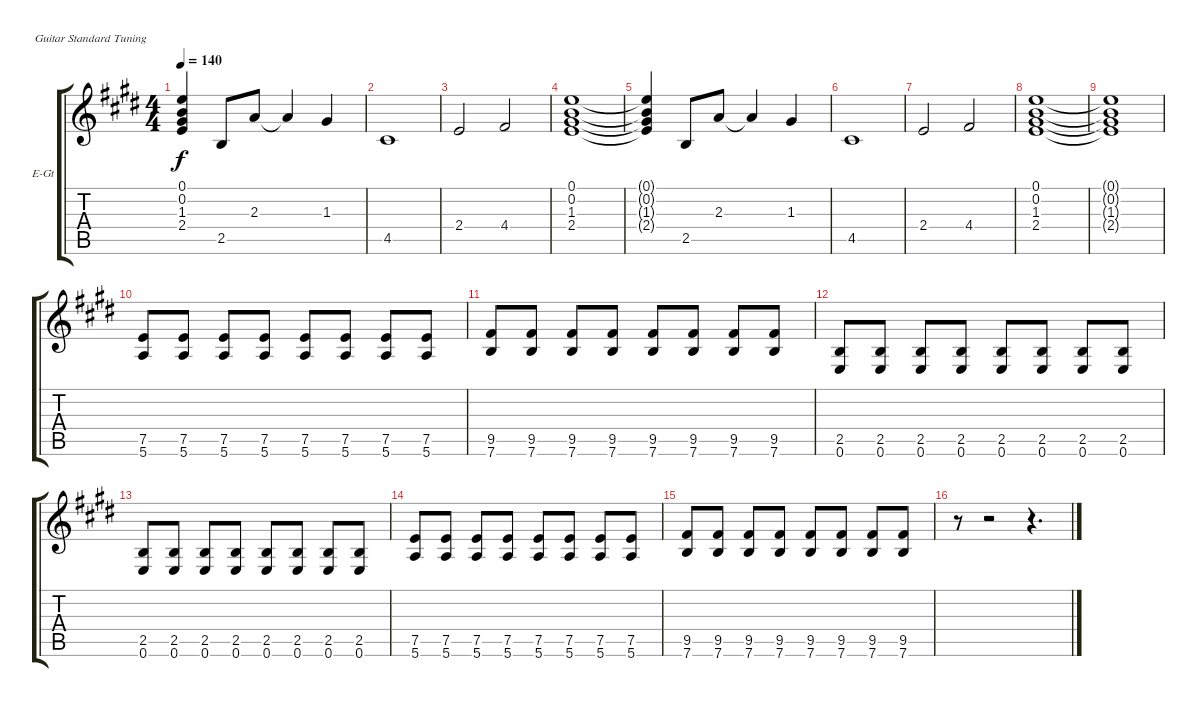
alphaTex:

\bracketExtendMode groupsimilarinstruments
\firstSystemTrackNameOrientation horizontal
\otherSystemsTrackNameOrientation horizontal
\track ("Lead" "E-Gt") {instrument distortionguitar}
\staff {score tabs}
\tuning (E4 B3 G3 D3 A2 E2)
\ts (4 4)
\tempo 140
\clef g2
\ks e
(0.1{t} 0.2{t} 1.3{t} 2.4{t}).4{dy f} 2.5.8 2.3.8 2.3{t}.4 1.3.4 |
4.5.1 |
2.4.2 4.4.2 |
(0.1 0.2 1.3 2.4).1 |
(0.1{t} 0.2{t} 1.3{t} 2.4{t}).4 2.5.8 2.3.8 2.3{t}.4 1.3.4 |
4.5.1 |
2.4.2 4.4.2 |
(0.1 0.2 1.3 2.4).1 |
(0.1{t} 0.2{t} 1.3{t} 2.4{t}).1 |
(7.5 5.6).8 (7.5 5.6).8 (7.5 5.6).8 (7.5 5.6).8 (7.5 5.6).8 (7.5 5.6).8 (7.5 5.6).8 (7.5 5.6).8 |
(9.5 7.6).8 (9.5 7.6).8 (9.5 7.6).8 (9.5 7.6).8 (9.5 7.6).8 (9.5 7.6).8 (9.5 7.6).8 (9.5 7.6).8 |
(2.5 0.6).8 (2.5 0.6).8 (2.5 0.6).8 (2.5 0.6).8 (2.5 0.6).8 (2.5 0.6).8 (2.5 0.6).8 (2.5 0.6).8 |
(2.5 0.6).8 (2.5 0.6).8 (2.5 0.6).8 (2.5 0.6).8 (2.5 0.6).8 (2.5 0.6).8 (2.5 0.6).8 (2.5 0.6).8 |
(7.5 5.6).8 (7.5 5.6).8 (7.5 5.6).8 (7.5 5.6).8 (7.5 5.6).8 (7.5 5.6).8 (7.5 5.6).8 (7.5 5.6).8 |
(9.5 7.6).8 (9.5 7.6).8 (9.5 7.6).8 (9.5 7.6).8 (9.5 7.6).8 (9.5 7.6).8 (9.5 7.6).8 (9.5 7.6).8 |
r.8 r.2 r.4{d}
